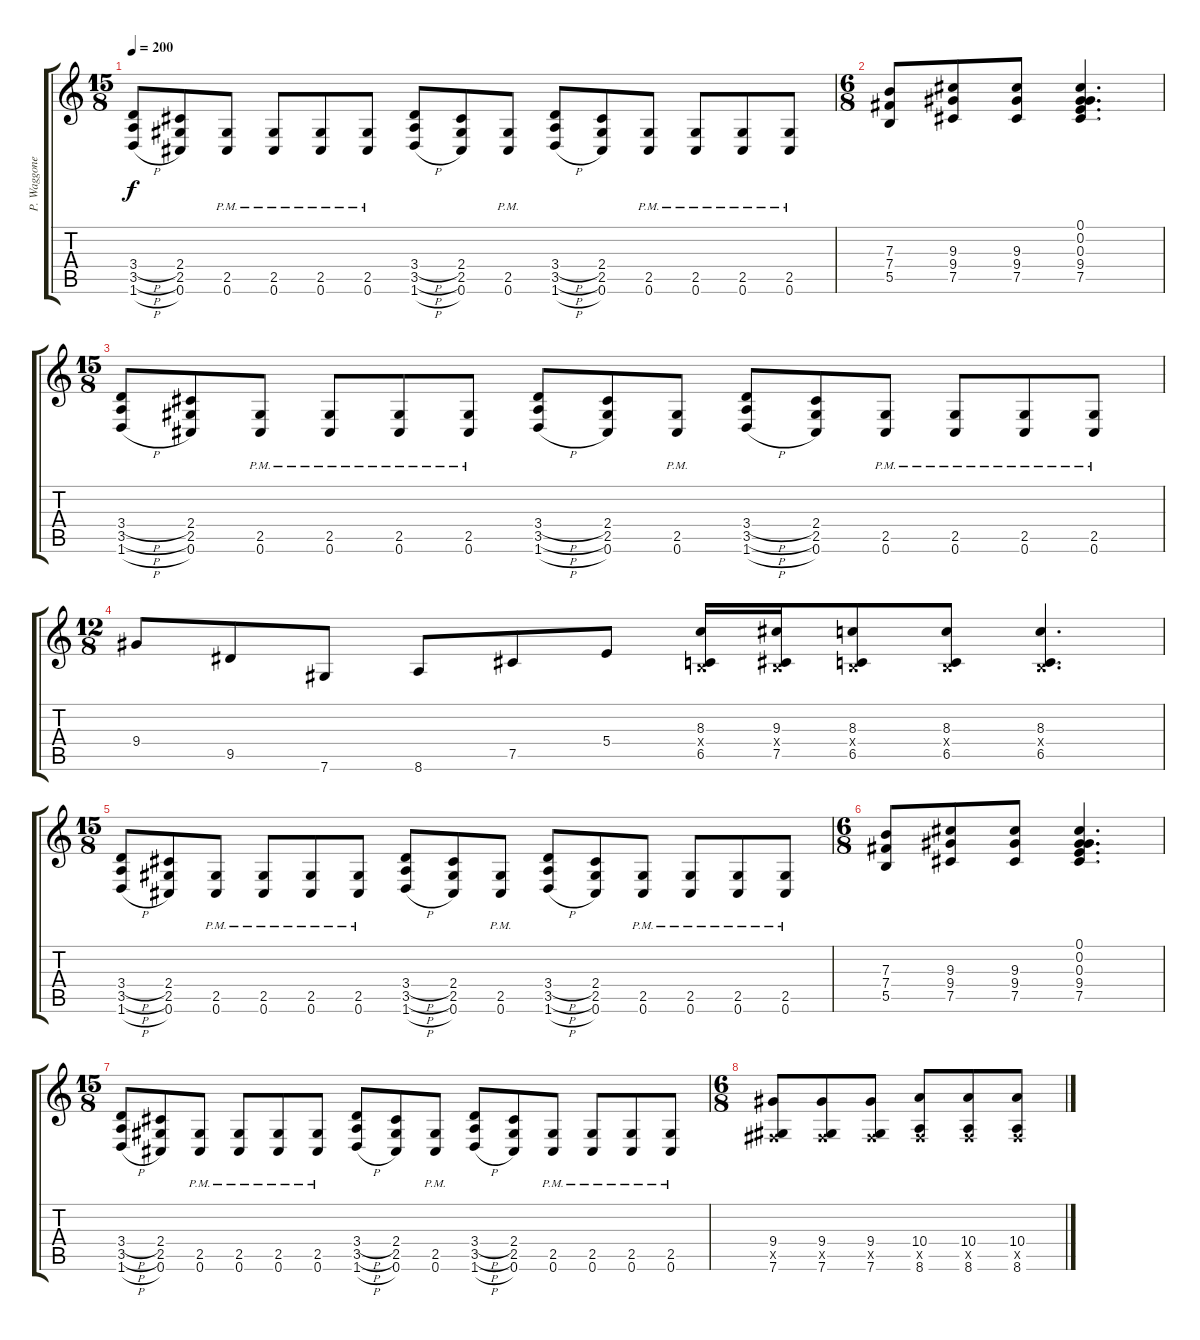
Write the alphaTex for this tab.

\track ("P. Waggoner Gtr." "P. Waggone") {instrument distortionguitar}
\staff {score tabs}
\tuning (Db4 Ab3 E3 B2 Gb2 Db2) {hide}
\ts (15 8)
\tempo 200
\clef g2
\ks c
(3.4{h} 3.5{h} 1.6{h}).8{dy f} (2.4 2.5 0.6).8 (2.5{pm} 0.6{pm}).8 (2.5{pm} 0.6{pm}).8 (2.5{pm} 0.6{pm}).8 (2.5{pm} 0.6{pm}).8 (3.4{h} 3.5{h} 1.6{h}).8 (2.4 2.5 0.6).8 (2.5{pm} 0.6{pm}).8 (3.4{h} 3.5{h} 1.6{h}).8 (2.4 2.5 0.6).8 (2.5{pm} 0.6{pm}).8 (2.5{pm} 0.6{pm}).8 (2.5{pm} 0.6{pm}).8 (2.5{pm} 0.6{pm}).8 |
\ts (6 8)
(7.3 7.4 5.5).8 (9.3 9.4 7.5).8 (9.3 9.4 7.5).8 (0.1 0.2 0.3 9.4 7.5).4{d} |
\ts (15 8)
(3.4{h} 3.5{h} 1.6{h}).8 (2.4 2.5 0.6).8 (2.5{pm} 0.6{pm}).8 (2.5{pm} 0.6{pm}).8 (2.5{pm} 0.6{pm}).8 (2.5{pm} 0.6{pm}).8 (3.4{h} 3.5{h} 1.6{h}).8 (2.4 2.5 0.6).8 (2.5{pm} 0.6{pm}).8 (3.4{h} 3.5{h} 1.6{h}).8 (2.4 2.5 0.6).8 (2.5{pm} 0.6{pm}).8 (2.5{pm} 0.6{pm}).8 (2.5{pm} 0.6{pm}).8 (2.5{pm} 0.6{pm}).8 |
\ts (12 8)
9.4.8 9.5.8 7.6.8 8.6.8 7.5.8 5.4.8 (8.3 0.4{x} 6.5).16 (9.3 0.4{x} 7.5).16 (8.3 0.4{x} 6.5).8 (8.3 0.4{x} 6.5).8 (8.3 0.4{x} 6.5).4{d} |
\ts (15 8)
(3.4{h} 3.5{h} 1.6{h}).8 (2.4 2.5 0.6).8 (2.5{pm} 0.6{pm}).8 (2.5{pm} 0.6{pm}).8 (2.5{pm} 0.6{pm}).8 (2.5{pm} 0.6{pm}).8 (3.4{h} 3.5{h} 1.6{h}).8 (2.4 2.5 0.6).8 (2.5{pm} 0.6{pm}).8 (3.4{h} 3.5{h} 1.6{h}).8 (2.4 2.5 0.6).8 (2.5{pm} 0.6{pm}).8 (2.5{pm} 0.6{pm}).8 (2.5{pm} 0.6{pm}).8 (2.5{pm} 0.6{pm}).8 |
\ts (6 8)
(7.3 7.4 5.5).8 (9.3 9.4 7.5).8 (9.3 9.4 7.5).8 (0.1 0.2 0.3 9.4 7.5).4{d} |
\ts (15 8)
(3.4{h} 3.5{h} 1.6{h}).8 (2.4 2.5 0.6).8 (2.5{pm} 0.6{pm}).8 (2.5{pm} 0.6{pm}).8 (2.5{pm} 0.6{pm}).8 (2.5{pm} 0.6{pm}).8 (3.4{h} 3.5{h} 1.6{h}).8 (2.4 2.5 0.6).8 (2.5{pm} 0.6{pm}).8 (3.4{h} 3.5{h} 1.6{h}).8 (2.4 2.5 0.6).8 (2.5{pm} 0.6{pm}).8 (2.5{pm} 0.6{pm}).8 (2.5{pm} 0.6{pm}).8 (2.5{pm} 0.6{pm}).8 |
\ts (6 8)
(9.4 0.5{x} 7.6).8 (9.4 0.5{x} 7.6).8 (9.4 0.5{x} 7.6).8 (10.4 0.5{x} 8.6).8 (10.4 0.5{x} 8.6).8 (10.4 0.5{x} 8.6).8
